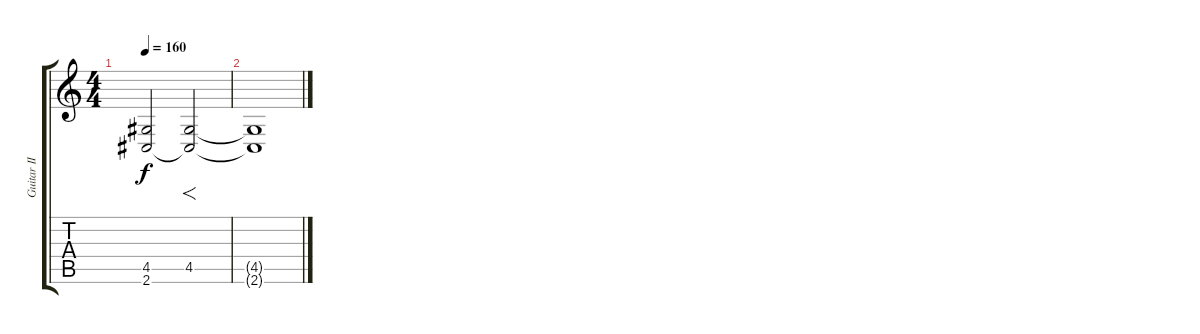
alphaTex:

\track ("Guitar II" "Guitar II") {instrument distortionguitar}
\staff {score tabs}
\tuning (B3 Gb3 D3 A2 E2 B1) {hide}
\ts (4 4)
\tempo 160
\clef g2
\ks c
(4.5{t} 2.6{t}).2{dy f} (4.5 2.6{t}).2{f} |
(4.5{t} 2.6{t}).1
